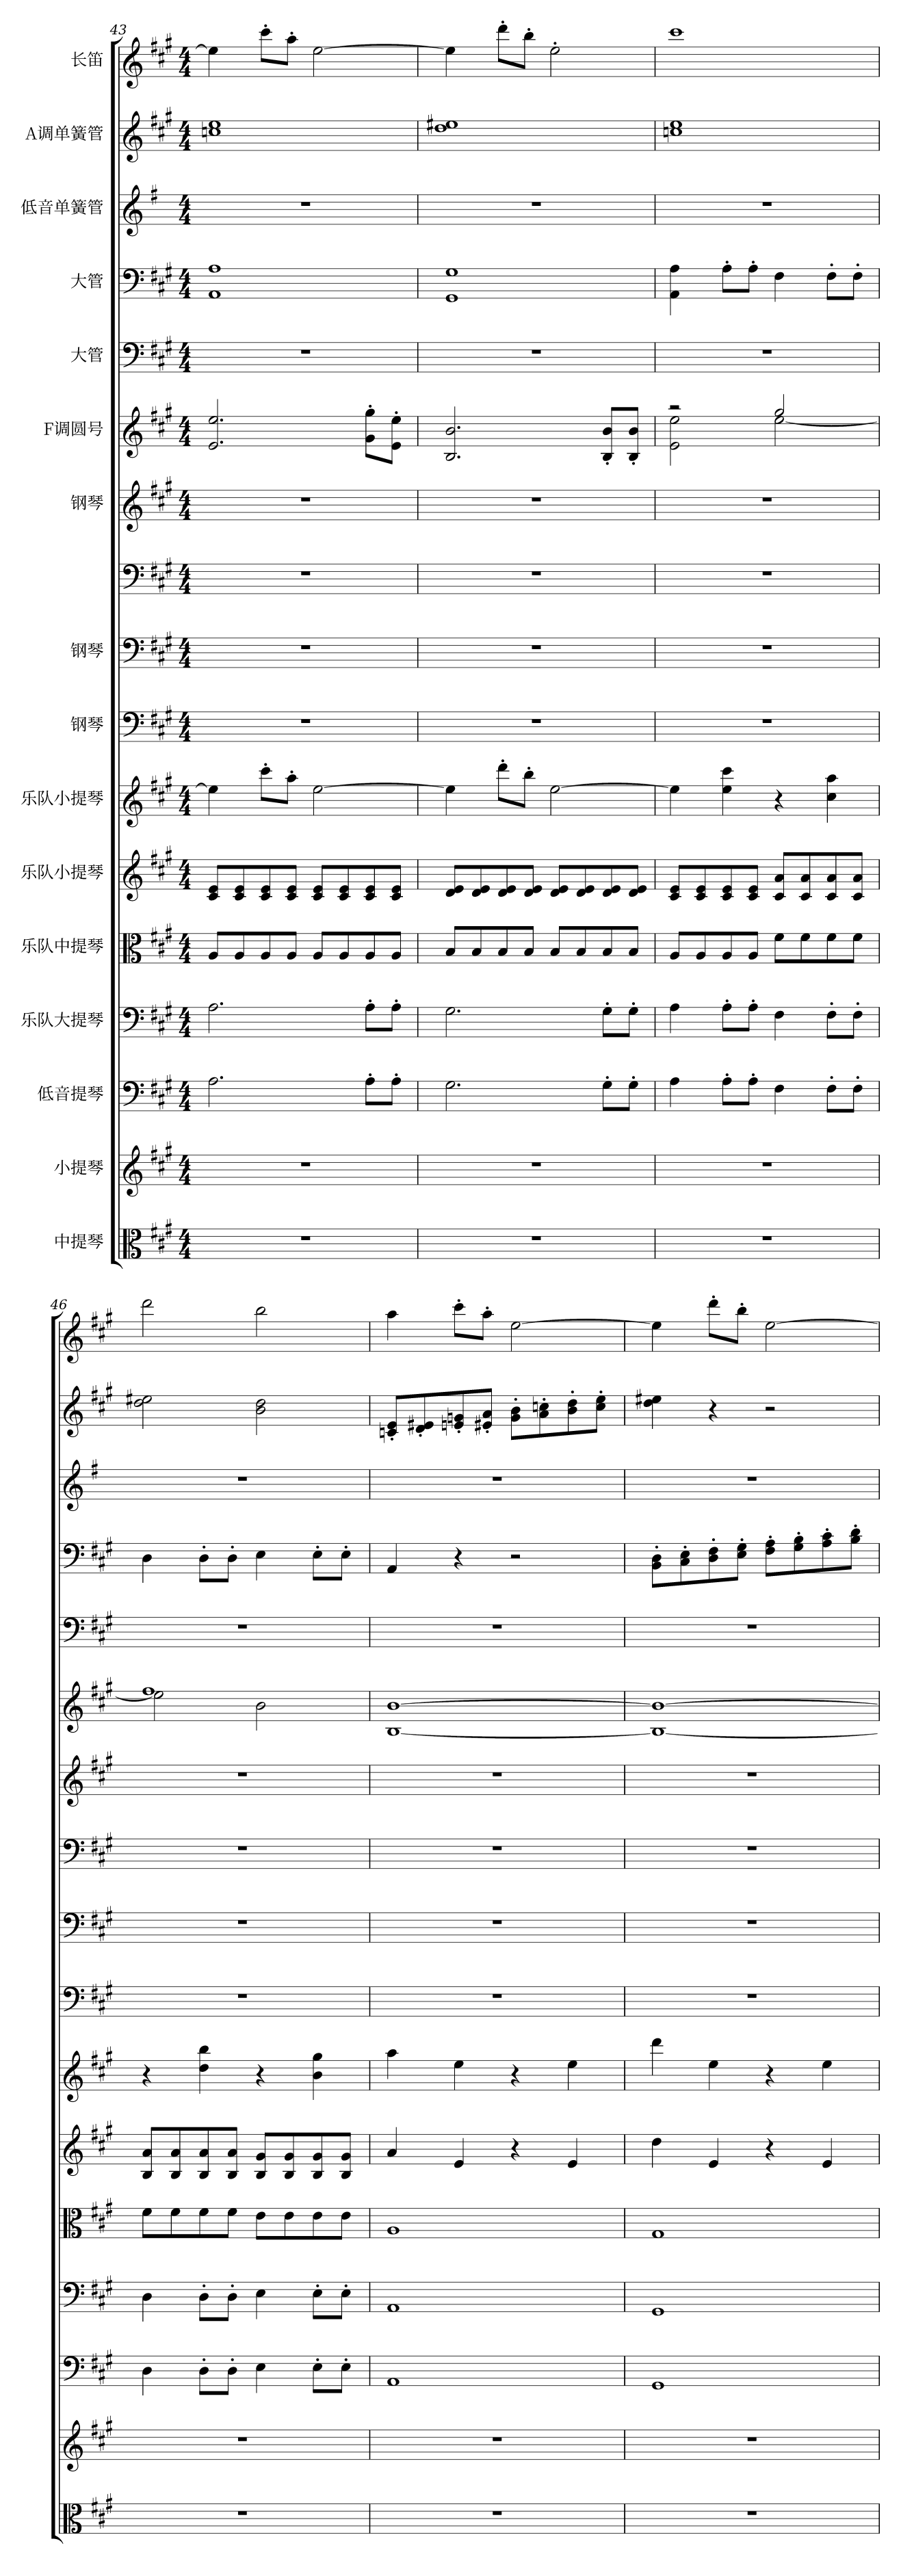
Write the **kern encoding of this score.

**kern	**kern	**kern	**kern	**kern	**kern	**kern	**kern	**kern	**kern	**kern	**kern	**kern	**kern	**kern	**kern	**kern
*part16	*part15	*part14	*part13	*part12	*part11	*part10	*part9	*part8	*part8	*part7	*part6	*part5	*part4	*part3	*part2	*part1
*staff17	*staff16	*staff15	*staff14	*staff13	*staff12	*staff11	*staff10	*staff9	*staff8	*staff7	*staff6	*staff5	*staff4	*staff3	*staff2	*staff1
*I"中提琴	*I"小提琴	*I"低音提琴	*I"乐队大提琴	*I"乐队中提琴	*I"乐队小提琴	*I"乐队小提琴	*I"钢琴	*I"钢琴	*	*I"钢琴	*I"F调圆号	*I"大管	*I"大管	*I"低音单簧管	*I"A调单簧管	*I"长笛
*clefC3	*clefG2	*clefF4	*clefF4	*clefC3	*clefG2	*clefG2	*clefF4	*clefF4	*clefF4	*clefG2	*clefG2	*clefF4	*clefF4	*clefG2	*clefG2	*clefG2
*	*	*ITrd7c12	*	*	*	*	*	*	*	*	*ITrd4c7	*	*	*ITrd8c14	*ITrd2c3	*
*k[f#c#g#]	*k[f#c#g#]	*k[f#c#g#]	*k[f#c#g#]	*k[f#c#g#]	*k[f#c#g#]	*k[f#c#g#]	*k[f#c#g#]	*k[f#c#g#]	*k[f#c#g#]	*k[f#c#g#]	*k[f#c#]	*k[f#c#g#]	*k[f#c#g#]	*k[f#]	*k[f#c#g#d#a#e#]	*k[f#c#g#]
*M4/4	*M4/4	*M4/4	*M4/4	*M4/4	*M4/4	*M4/4	*M4/4	*M4/4	*M4/4	*M4/4	*M4/4	*M4/4	*M4/4	*M4/4	*M4/4	*M4/4
=43	=43	=43	=43	=43	=43	=43	=43	=43	=43	=43	=43	=43	=43	=43	=43	=43
1r	1r	2.AA\	2.A\	8A/L	8c#/ 8e/L	4ee\]	1r	1r	1r	1r	2.A/ 2.a/	1r	1AA 1A	1r	1an 1cc#	4ee\]
.	.	.	.	8A/	8c#/ 8e/	.	.	.	.	.	.	.	.	.	.	.
.	.	.	.	8A/	8c#/ 8e/	8ccc#'\L	.	.	.	.	.	.	.	.	.	8ccc#'\L
.	.	.	.	8A/J	8c#/ 8e/J	8aa'\J	.	.	.	.	.	.	.	.	.	8aa'\J
.	.	.	.	8A/L	8c#/ 8e/L	[2ee\	.	.	.	.	.	.	.	.	.	[2ee\
.	.	.	.	8A/	8c#/ 8e/	.	.	.	.	.	.	.	.	.	.	.
.	.	8AA'\L	8A'\L	8A/	8c#/ 8e/	.	.	.	.	.	8c#\' 8cc#\'L	.	.	.	.	.
.	.	8AA'\J	8A'\J	8A/J	8c#/ 8e/J	.	.	.	.	.	8A\' 8a\'J	.	.	.	.	.
!!LO:PB:g=z
=44	=44	=44	=44	=44	=44	=44	=44	=44	=44	=44	=44	=44	=44	=44	=44	=44
1r	1r	2.GG#\	2.G#\	8B/L	8d/ 8e/L	4ee\]	1r	1r	1r	1r	2.E/ 2.e/	1r	1GG# 1G#	1r	1b 1cc##X	4ee\]
.	.	.	.	8B/	8d/ 8e/	.	.	.	.	.	.	.	.	.	.	.
.	.	.	.	8B/	8d/ 8e/	8ddd'\L	.	.	.	.	.	.	.	.	.	8ddd'\L
.	.	.	.	8B/J	8d/ 8e/J	8bb'\J	.	.	.	.	.	.	.	.	.	8bb'\J
.	.	.	.	8B/L	8d/ 8e/L	[2ee\	.	.	.	.	.	.	.	.	.	2ee'\
.	.	.	.	8B/	8d/ 8e/	.	.	.	.	.	.	.	.	.	.	.
.	.	8GG#'\L	8G#'\L	8B/	8d/ 8e/	.	.	.	.	.	8E/' 8e/'L	.	.	.	.	.
.	.	8GG#'\J	8G#'\J	8B/J	8d/ 8e/J	.	.	.	.	.	8E/' 8e/'J	.	.	.	.	.
=45	=45	=45	=45	=45	=45	=45	=45	=45	=45	=45	=45	=45	=45	=45	=45	=45
*	*	*	*	*	*	*	*	*	*	*	*^	*	*	*	*	*
1r	1r	4AA\	4A\	8A/L	8c#/ 8e/L	4ee\]	1r	1r	1r	1r	2r	2A\ 2a\	1r	4AA\ 4A\	1r	1an 1cc#	1ccc#
.	.	.	.	8A/	8c#/ 8e/	.	.	.	.	.	.	.	.	.	.	.	.
.	.	8AA'\L	8A'\L	8A/	8c#/ 8e/	4ee\ 4ccc#\	.	.	.	.	.	.	.	8A'\L	.	.	.
.	.	8AA'\J	8A'\J	8A/J	8c#/ 8e/J	.	.	.	.	.	.	.	.	8A'\J	.	.	.
.	.	4FF#\	4F#\	8f#\L	8c#/ 8a/L	4r	.	.	.	.	2cc#/	[2a\	.	4F#\	.	.	.
.	.	.	.	8f#\	8c#/ 8a/	.	.	.	.	.	.	.	.	.	.	.	.
.	.	8FF#'\L	8F#'\L	8f#\	8c#/ 8a/	4cc#\ 4aa\	.	.	.	.	.	.	.	8F#'\L	.	.	.
.	.	8FF#'\J	8F#'\J	8f#\J	8c#/ 8a/J	.	.	.	.	.	.	.	.	8F#'\J	.	.	.
=46	=46	=46	=46	=46	=46	=46	=46	=46	=46	=46	=46	=46	=46	=46	=46	=46	=46
1r	1r	4DD\	4D\	8f#\L	8B/ 8a/L	4r	1r	1r	1r	1r	1b	2a\]	1r	4D\	1r	2b\ 2cc##X\	2ddd\
.	.	.	.	8f#\	8B/ 8a/	.	.	.	.	.	.	.	.	.	.	.	.
.	.	8DD'\L	8D'\L	8f#\	8B/ 8a/	4dd\ 4bb\	.	.	.	.	.	.	.	8D'\L	.	.	.
.	.	8DD'\J	8D'\J	8f#\J	8B/ 8a/J	.	.	.	.	.	.	.	.	8D'\J	.	.	.
.	.	4EE\	4E\	8e\L	8B/ 8g#/L	4r	.	.	.	.	.	2e\	.	4E\	.	2g#\ 2b\	2bb\
.	.	.	.	8e\	8B/ 8g#/	.	.	.	.	.	.	.	.	.	.	.	.
.	.	8EE'\L	8E'\L	8e\	8B/ 8g#/	4b\ 4gg#\	.	.	.	.	.	.	.	8E'\L	.	.	.
.	.	8EE'\J	8E'\J	8e\J	8B/ 8g#/J	.	.	.	.	.	.	.	.	8E'\J	.	.	.
*	*	*	*	*	*	*	*	*	*	*	*v	*v	*	*	*	*	*
!!LO:PB:g=z
=47	=47	=47	=47	=47	=47	=47	=47	=47	=47	=47	=47	=47	=47	=47	=47	=47
*	*	*	*	*	*	*	*	*	*	*	*	*	*	*	*	*MM252
1r	1r	1AAA	1AA	1A	4a/	4aa\	1r	1r	1r	1r	[1E [1e	1r	4AA/	1r	8An/' 8c#/'L	4aa\
.	.	.	.	.	.	.	.	.	.	.	.	.	.	.	8B/' 8c##X/'	.
.	.	.	.	.	4e/	4ee\	.	.	.	.	.	.	4r	.	8c#X/' 8en/'	8ccc#'\L
.	.	.	.	.	.	.	.	.	.	.	.	.	.	.	8c##X/' 8f#/'J	8aa'\J
.	.	.	.	.	4r	4r	.	.	.	.	.	.	2r	.	8e\' 8g#\'L	[2ee\
.	.	.	.	.	.	.	.	.	.	.	.	.	.	.	8f#\' 8an\'	.
.	.	.	.	.	4e/	4ee\	.	.	.	.	.	.	.	.	8g#\' 8b\'	.
.	.	.	.	.	.	.	.	.	.	.	.	.	.	.	8a\' 8cc#\'J	.
=48	=48	=48	=48	=48	=48	=48	=48	=48	=48	=48	=48	=48	=48	=48	=48	=48
1r	1r	1GGG#	1GG#	1G#	4dd\	4ddd\	1r	1r	1r	1r	1E_ 1e_	1r	8BB\' 8D\'L	1r	4b\ 4cc##X\	4ee\]
.	.	.	.	.	.	.	.	.	.	.	.	.	8C#\' 8E\'	.	.	.
.	.	.	.	.	4e/	4ee\	.	.	.	.	.	.	8D\' 8F#\'	.	4r	8ddd'\L
.	.	.	.	.	.	.	.	.	.	.	.	.	8E\' 8G#\'J	.	.	8bb'\J
.	.	.	.	.	4r	4r	.	.	.	.	.	.	8F#\' 8A\'L	.	2r	[2ee\
.	.	.	.	.	.	.	.	.	.	.	.	.	8G#\' 8B\'	.	.	.
.	.	.	.	.	4e/	4ee\	.	.	.	.	.	.	8A\' 8c#\'	.	.	.
.	.	.	.	.	.	.	.	.	.	.	.	.	8B\' 8d\'J	.	.	.
=	=	=	=	=	=	=	=	=	=	=	=	=	=	=	=	=
*-	*-	*-	*-	*-	*-	*-	*-	*-	*-	*-	*-	*-	*-	*-	*-	*-
